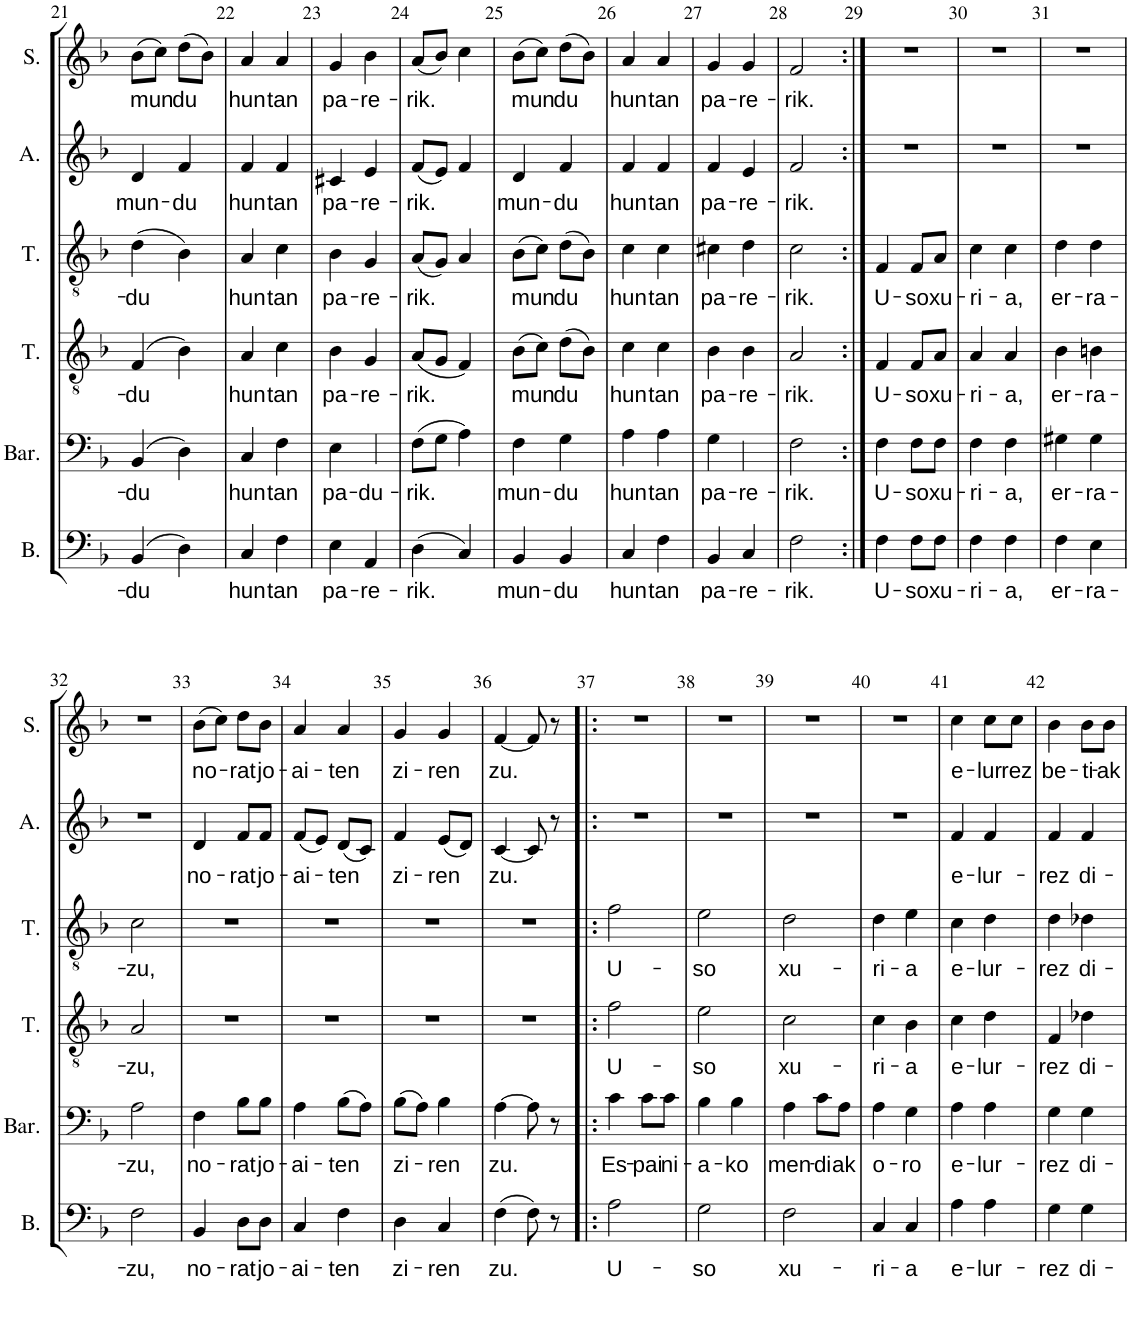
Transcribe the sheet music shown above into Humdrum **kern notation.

**kern	**text	**kern	**text	**kern	**text	**kern	**text	**kern	**text	**kern	**text
*part6	*part6	*part5	*part5	*part4	*part4	*part3	*part3	*part2	*part2	*part1	*part1
*staff6	*staff6	*staff5	*staff5	*staff4	*staff4	*staff3	*staff3	*staff2	*staff2	*staff1	*staff1
*I"Bass	*	*I"Baryton	*	*I"Ténor	*	*I"Tenor	*	*I"Alto	*	*I"Soprano	*
*I'B.	*	*I'Bar.	*	*I'T.	*	*I'T.	*	*I'A.	*	*I'S.	*
!!LO:PB:g=z
*clefF4	*	*clefF4	*	*clefGv2	*	*clefGv2	*	*clefG2	*	*clefG2	*
*k[b-]	*	*k[b-]	*	*k[b-]	*	*k[b-]	*	*k[b-]	*	*k[b-]	*
*M2/4	*	*M2/4	*	*M2/4	*	*M2/4	*	*M2/4	*	*M2/4	*
=21	=21	=21	=21	=21	=21	=21	=21	=21	=21	=21	=21
!	!LO:LY:b	!	!LO:LY:b	!	!LO:LY:b	!	!LO:LY:b	!	!LO:LY:b	!	!LO:LY:b
(4BB-/	-du	(4BB-/	-du	(4F/	-du	(4d\	-du	4d/	mun-	(8b-\L	mun-
.	.	.	.	.	.	.	.	.	.	8cc\J)	.
!	!	!	!	!	!	!	!	!	!LO:LY:b	!	!LO:LY:b
4D\)	.	4D\)	.	4B-\)	.	4B-\)	.	4f/	-du	(8dd\L	-du
.	.	.	.	.	.	.	.	.	.	8b-\J)	.
=22	=22	=22	=22	=22	=22	=22	=22	=22	=22	=22	=22
!	!LO:LY:b	!	!LO:LY:b	!	!LO:LY:b	!	!LO:LY:b	!	!LO:LY:b	!	!LO:LY:b
4C/	hun-	4C/	hun-	4A/	hun-	4A/	hun-	4f/	hun-	4a/	hun-
!	!LO:LY:b	!	!LO:LY:b	!	!LO:LY:b	!	!LO:LY:b	!	!LO:LY:b	!	!LO:LY:b
4F\	-tan	4F\	-tan	4c\	-tan	4c\	-tan	4f/	-tan	4a/	-tan
=23	=23	=23	=23	=23	=23	=23	=23	=23	=23	=23	=23
!	!LO:LY:b	!	!LO:LY:b	!	!LO:LY:b	!	!LO:LY:b	!	!LO:LY:b	!	!LO:LY:b
4E\	pa-	4E\	pa-	4B-\	pa-	4B-\	pa-	4c#X/	pa-	4g/	pa-
!	!LO:LY:b	!	!LO:LY:b	!	!LO:LY:b	!	!LO:LY:b	!	!LO:LY:b	!	!LO:LY:b
4AA/	-re-	4AA/	-du-	4G/	-re-	4G/	-re-	4e/	-re-	4b-\	-re-
=24	=24	=24	=24	=24	=24	=24	=24	=24	=24	=24	=24
!	!LO:LY:b	!	!LO:LY:b	!	!LO:LY:b	!	!LO:LY:b	!	!LO:LY:b	!	!LO:LY:b
(4D\	-rik.	(8F\L	-rik.	(8A/L	-rik.	(8A/L	-rik.	(8f/L	-rik.	(8a/L	-rik.
.	.	8G\J	.	8G/J	.	8G/J)	.	8e/J)	.	8b-/J)	.
4C/)	.	4A\)	.	4F/)	.	4A/	.	4f/	.	4cc\	.
=25	=25	=25	=25	=25	=25	=25	=25	=25	=25	=25	=25
!	!LO:LY:b	!	!LO:LY:b	!	!LO:LY:b	!	!LO:LY:b	!	!LO:LY:b	!	!LO:LY:b
4BB-/	mun-	4F\	mun-	(8B-\L	mun-	(8B-\L	mun-	4d/	mun-	(8b-\L	mun-
.	.	.	.	8c\J)	.	8c\J)	.	.	.	8cc\J)	.
!	!LO:LY:b	!	!LO:LY:b	!	!LO:LY:b	!	!LO:LY:b	!	!LO:LY:b	!	!LO:LY:b
4BB-/	-du	4G\	-du	(8d\L	-du	(8d\L	-du	4f/	-du	(8dd\L	-du
.	.	.	.	8B-\J)	.	8B-\J)	.	.	.	8b-\J)	.
=26	=26	=26	=26	=26	=26	=26	=26	=26	=26	=26	=26
!	!LO:LY:b	!	!LO:LY:b	!	!LO:LY:b	!	!LO:LY:b	!	!LO:LY:b	!	!LO:LY:b
4C/	hun-	4A\	hun-	4c\	hun-	4c\	hun-	4f/	hun-	4a/	hun-
!	!LO:LY:b	!	!LO:LY:b	!	!LO:LY:b	!	!LO:LY:b	!	!LO:LY:b	!	!LO:LY:b
4F\	-tan	4A\	-tan	4c\	-tan	4c\	-tan	4f/	-tan	4a/	-tan
=27	=27	=27	=27	=27	=27	=27	=27	=27	=27	=27	=27
!	!LO:LY:b	!	!LO:LY:b	!	!LO:LY:b	!	!LO:LY:b	!	!LO:LY:b	!	!LO:LY:b
4BB-/	pa-	4G\	pa-	4B-\	pa-	4c#X\	pa-	4f/	pa-	4g/	pa-
!	!LO:LY:b	!	!LO:LY:b	!	!LO:LY:b	!	!LO:LY:b	!	!LO:LY:b	!	!LO:LY:b
4C/	-re-	4G\	-re-	4B-\	-re-	4d\	-re-	4e/	-re-	4g/	-re-
=28	=28	=28	=28	=28	=28	=28	=28	=28	=28	=28	=28
!	!LO:LY:b	!	!LO:LY:b	!	!LO:LY:b	!	!LO:LY:b	!	!LO:LY:b	!	!LO:LY:b
2F\	-rik.	2F\	-rik.	2A/	-rik.	2c\	-rik.	2f/	-rik.	2f/	-rik.
=29:|!	=29:|!	=29:|!	=29:|!	=29:|!	=29:|!	=29:|!	=29:|!	=29:|!	=29:|!	=29:|!	=29:|!
!	!LO:LY:b	!	!LO:LY:b	!	!LO:LY:b	!	!LO:LY:b	!	!	!	!
4F\	U-	4F\	U-	4F/	U-	4F/	U-	2r	.	2r	.
!	!LO:LY:b	!	!LO:LY:b	!	!LO:LY:b	!	!LO:LY:b	!	!	!	!
8F\L	-so	8F\L	-so	8F/L	-so	8F/L	-so	.	.	.	.
!	!LO:LY:b	!	!LO:LY:b	!	!LO:LY:b	!	!LO:LY:b	!	!	!	!
8F\J	xu-	8F\J	xu-	8A/J	xu-	8A/J	xu-	.	.	.	.
=30	=30	=30	=30	=30	=30	=30	=30	=30	=30	=30	=30
!	!LO:LY:b	!	!LO:LY:b	!	!LO:LY:b	!	!LO:LY:b	!	!	!	!
4F\	-ri-	4F\	-ri-	4A/	-ri-	4c\	-ri-	2r	.	2r	.
!	!LO:LY:b	!	!LO:LY:b	!	!LO:LY:b	!	!LO:LY:b	!	!	!	!
4F\	-a,	4F\	-a,	4A/	-a,	4c\	-a,	.	.	.	.
=31	=31	=31	=31	=31	=31	=31	=31	=31	=31	=31	=31
!	!LO:LY:b	!	!LO:LY:b	!	!LO:LY:b	!	!LO:LY:b	!	!	!	!
4F\	er-	4G#X\	er-	4B-\	er-	4d\	er-	2r	.	2r	.
!	!LO:LY:b	!	!LO:LY:b	!	!LO:LY:b	!	!LO:LY:b	!	!	!	!
4E\	-ra-	4G#\	-ra-	4Bn\	-ra-	4d\	-ra-	.	.	.	.
!!LO:LB:g=z
=32	=32	=32	=32	=32	=32	=32	=32	=32	=32	=32	=32
!	!LO:LY:b	!	!LO:LY:b	!	!LO:LY:b	!	!LO:LY:b	!	!	!	!
2F\	-zu,	2A\	-zu,	2A/	-zu,	2c\	-zu,	2r	.	2r	.
=33	=33	=33	=33	=33	=33	=33	=33	=33	=33	=33	=33
!	!LO:LY:b	!	!LO:LY:b	!	!	!	!	!	!LO:LY:b	!	!LO:LY:b
4BB-/	no-	4F\	no-	2r	.	2r	.	4d/	no-	(8b-\L	no-
.	.	.	.	.	.	.	.	.	.	8cc\J)	.
!	!LO:LY:b	!	!LO:LY:b	!	!	!	!	!	!LO:LY:b	!	!LO:LY:b
8D\L	-rat	8B-\L	-rat	.	.	.	.	8f/L	-rat	8dd\L	-rat
!	!LO:LY:b	!	!LO:LY:b	!	!	!	!	!	!LO:LY:b	!	!LO:LY:b
8D\J	jo-	8B-\J	jo-	.	.	.	.	8f/J	jo-	8b-\J	jo-
=34	=34	=34	=34	=34	=34	=34	=34	=34	=34	=34	=34
!	!LO:LY:b	!	!LO:LY:b	!	!	!	!	!	!LO:LY:b	!	!LO:LY:b
4C/	-ai-	4A\	-ai-	2r	.	2r	.	(8f/L	-ai-	4a/	-ai-
.	.	.	.	.	.	.	.	8e/J)	.	.	.
!	!LO:LY:b	!	!LO:LY:b	!	!	!	!	!	!LO:LY:b	!	!LO:LY:b
4F\	-ten	(8B-\L	-ten	.	.	.	.	(8d/L	-ten	4a/	-ten
.	.	8A\J)	.	.	.	.	.	8c/J)	.	.	.
=35	=35	=35	=35	=35	=35	=35	=35	=35	=35	=35	=35
!	!LO:LY:b	!	!LO:LY:b	!	!	!	!	!	!LO:LY:b	!	!LO:LY:b
4D\	zi-	(8B-\L	zi-	2r	.	2r	.	4f/	zi-	4g/	zi-
.	.	8A\J)	.	.	.	.	.	.	.	.	.
!	!LO:LY:b	!	!LO:LY:b	!	!	!	!	!	!LO:LY:b	!	!LO:LY:b
4C/	-ren	4B-\	-ren	.	.	.	.	(8e/L	-ren	4g/	-ren
.	.	.	.	.	.	.	.	8d/J)	.	.	.
=36	=36	=36	=36	=36	=36	=36	=36	=36	=36	=36	=36
!	!LO:LY:b	!	!LO:LY:b	!	!	!	!	!	!LO:LY:b	!	!LO:LY:b
(4F\	zu.	[4A\	zu.	2r	.	2r	.	[4c/	zu.	[4f/	zu.
8F\)	.	8A\]	.	.	.	.	.	8c/]	.	8f/]	.
8r	.	8r	.	.	.	.	.	8r	.	8r	.
=37!|:	=37!|:	=37!|:	=37!|:	=37!|:	=37!|:	=37!|:	=37!|:	=37!|:	=37!|:	=37!|:	=37!|:
!	!LO:LY:b	!	!LO:LY:b	!	!LO:LY:b	!	!LO:LY:b	!	!	!	!
2A\	U-	4c\	Es-	2f\	U-	2f\	U-	2r	.	2r	.
!	!	!	!LO:LY:b	!	!	!	!	!	!	!	!
.	.	8c\L	-pai-	.	.	.	.	.	.	.	.
!	!	!	!LO:LY:b	!	!	!	!	!	!	!	!
.	.	8c\J	-ni-	.	.	.	.	.	.	.	.
=38	=38	=38	=38	=38	=38	=38	=38	=38	=38	=38	=38
!	!LO:LY:b	!	!LO:LY:b	!	!LO:LY:b	!	!LO:LY:b	!	!	!	!
2G\	-so	4B-\	-a-	2e\	-so	2e\	-so	2r	.	2r	.
!	!	!	!LO:LY:b	!	!	!	!	!	!	!	!
.	.	4B-\	-ko	.	.	.	.	.	.	.	.
=39	=39	=39	=39	=39	=39	=39	=39	=39	=39	=39	=39
!	!LO:LY:b	!	!LO:LY:b	!	!LO:LY:b	!	!LO:LY:b	!	!	!	!
2F\	xu-	4A\	men-	2c\	xu-	2d\	xu-	2r	.	2r	.
!	!	!	!LO:LY:b	!	!	!	!	!	!	!	!
.	.	8c\L	-di-	.	.	.	.	.	.	.	.
!	!	!	!LO:LY:b	!	!	!	!	!	!	!	!
.	.	8A\J	-ak	.	.	.	.	.	.	.	.
=40	=40	=40	=40	=40	=40	=40	=40	=40	=40	=40	=40
!	!LO:LY:b	!	!LO:LY:b	!	!LO:LY:b	!	!LO:LY:b	!	!	!	!
4C/	-ri-	4A\	o-	4c\	-ri-	4d\	-ri-	2r	.	2r	.
!	!LO:LY:b	!	!LO:LY:b	!	!LO:LY:b	!	!LO:LY:b	!	!	!	!
4C/	-a	4G\	-ro	4B-\	-a	4e\	-a	.	.	.	.
=41	=41	=41	=41	=41	=41	=41	=41	=41	=41	=41	=41
!	!LO:LY:b	!	!LO:LY:b	!	!LO:LY:b	!	!LO:LY:b	!	!LO:LY:b	!	!LO:LY:b
4A\	e-	4A\	e-	4c\	e-	4c\	e-	4f/	e-	4cc\	e-
!	!LO:LY:b	!	!LO:LY:b	!	!LO:LY:b	!	!LO:LY:b	!	!LO:LY:b	!	!LO:LY:b
4A\	-lur-	4A\	-lur-	4d\	-lur-	4d\	-lur-	4f/	-lur-	8cc\L	-lur-
!	!	!	!	!	!	!	!	!	!	!	!LO:LY:b
.	.	.	.	.	.	.	.	.	.	8cc\J	-rez
=42	=42	=42	=42	=42	=42	=42	=42	=42	=42	=42	=42
!	!LO:LY:b	!	!LO:LY:b	!	!LO:LY:b	!	!LO:LY:b	!	!LO:LY:b	!	!LO:LY:b
4G\	-rez	4G\	-rez	4F/	-rez	4d\	-rez	4f/	-rez	4b-\	be-
!	!LO:LY:b	!	!LO:LY:b	!	!LO:LY:b	!	!LO:LY:b	!	!LO:LY:b	!	!LO:LY:b
4G\	di-	4G\	di-	4d-X\	di-	4d-X\	di-	4f/	di-	8b-\L	-ti-
!	!	!	!	!	!	!	!	!	!	!	!LO:LY:b
.	.	.	.	.	.	.	.	.	.	8b-\J	-ak
=	=	=	=	=	=	=	=	=	=	=	=
*-	*-	*-	*-	*-	*-	*-	*-	*-	*-	*-	*-
